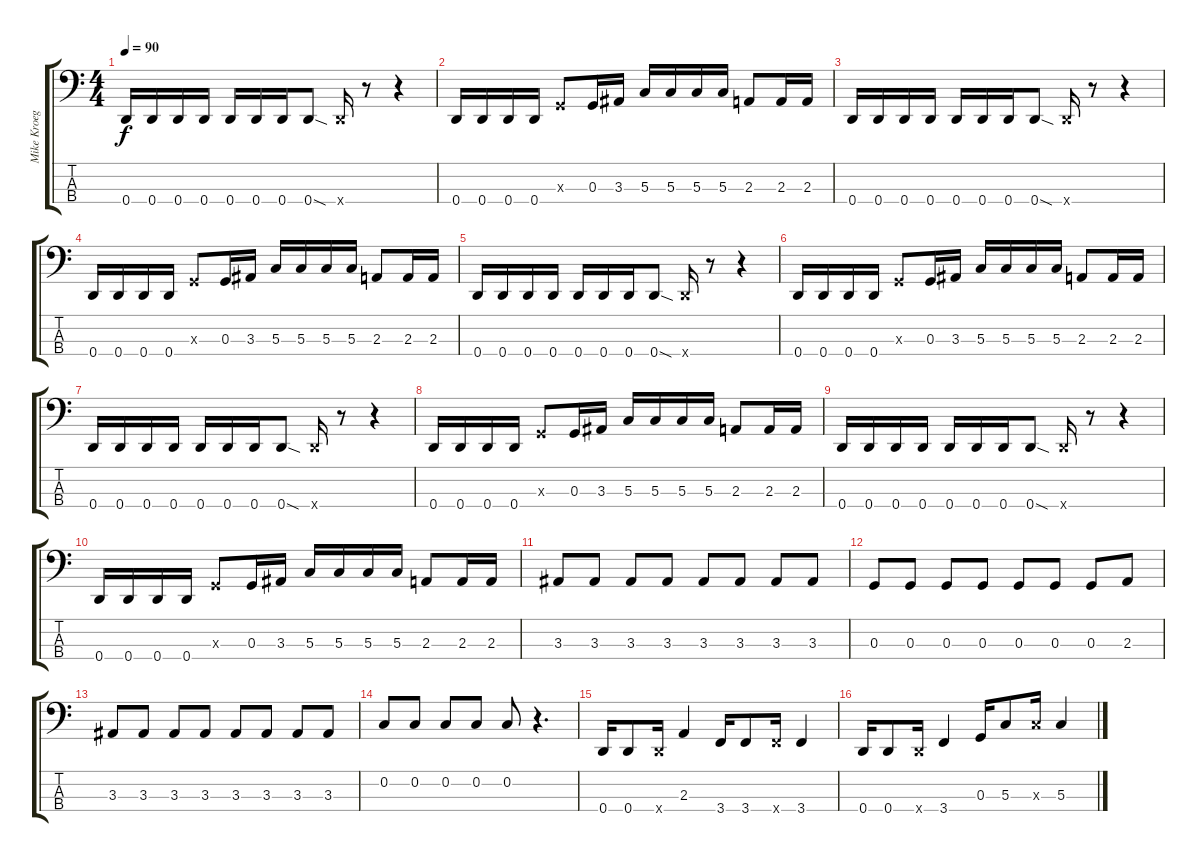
\track ("Mike Kroeger (Bass)" "Mike Kroeg") {instrument electricbassfinger}
\staff {score tabs}
\tuning (F2 C2 G1 D1) {hide}
\ts (4 4)
\tempo 90
\clef f4
\ks c
0.4.16{dy f instrument electricbassfinger} 0.4.16 0.4.16 0.4.16 0.4.16 0.4.16 0.4.16 0.4{sod}.8 0.4{x}.16 r.8 r.4 |
0.4.16 0.4.16 0.4.16 0.4.16 0.3{x}.8 0.3.16 3.3.16 5.3.16 5.3.16 5.3.16 5.3.16 2.3.8 2.3.16 2.3.16 |
0.4.16 0.4.16 0.4.16 0.4.16 0.4.16 0.4.16 0.4.16 0.4{sod}.8 0.4{x}.16 r.8 r.4 |
0.4.16 0.4.16 0.4.16 0.4.16 0.3{x}.8 0.3.16 3.3.16 5.3.16 5.3.16 5.3.16 5.3.16 2.3.8 2.3.16 2.3.16 |
0.4.16 0.4.16 0.4.16 0.4.16 0.4.16 0.4.16 0.4.16 0.4{sod}.8 0.4{x}.16 r.8 r.4 |
0.4.16 0.4.16 0.4.16 0.4.16 0.3{x}.8 0.3.16 3.3.16 5.3.16 5.3.16 5.3.16 5.3.16 2.3.8 2.3.16 2.3.16 |
0.4.16 0.4.16 0.4.16 0.4.16 0.4.16 0.4.16 0.4.16 0.4{sod}.8 0.4{x}.16 r.8 r.4 |
0.4.16 0.4.16 0.4.16 0.4.16 0.3{x}.8 0.3.16 3.3.16 5.3.16 5.3.16 5.3.16 5.3.16 2.3.8 2.3.16 2.3.16 |
0.4.16 0.4.16 0.4.16 0.4.16 0.4.16 0.4.16 0.4.16 0.4{sod}.8 0.4{x}.16 r.8 r.4 |
0.4.16 0.4.16 0.4.16 0.4.16 0.3{x}.8 0.3.16 3.3.16 5.3.16 5.3.16 5.3.16 5.3.16 2.3.8 2.3.16 2.3.16 |
3.3.8 3.3.8 3.3.8 3.3.8 3.3.8 3.3.8 3.3.8 3.3.8 |
0.3.8 0.3.8 0.3.8 0.3.8 0.3.8 0.3.8 0.3.8 2.3.8 |
3.3.8 3.3.8 3.3.8 3.3.8 3.3.8 3.3.8 3.3.8 3.3.8 |
0.2.8 0.2.8 0.2.8 0.2.8 0.2.8 r.4{d} |
0.4.16 0.4.8 0.4{x}.16 2.3.4 3.4.16 3.4.8 3.4{x}.16 3.4.4 |
0.4.16 0.4.8 0.4{x}.16 3.4.4 0.3.16 5.3.8 5.3{x}.16 5.3.4
